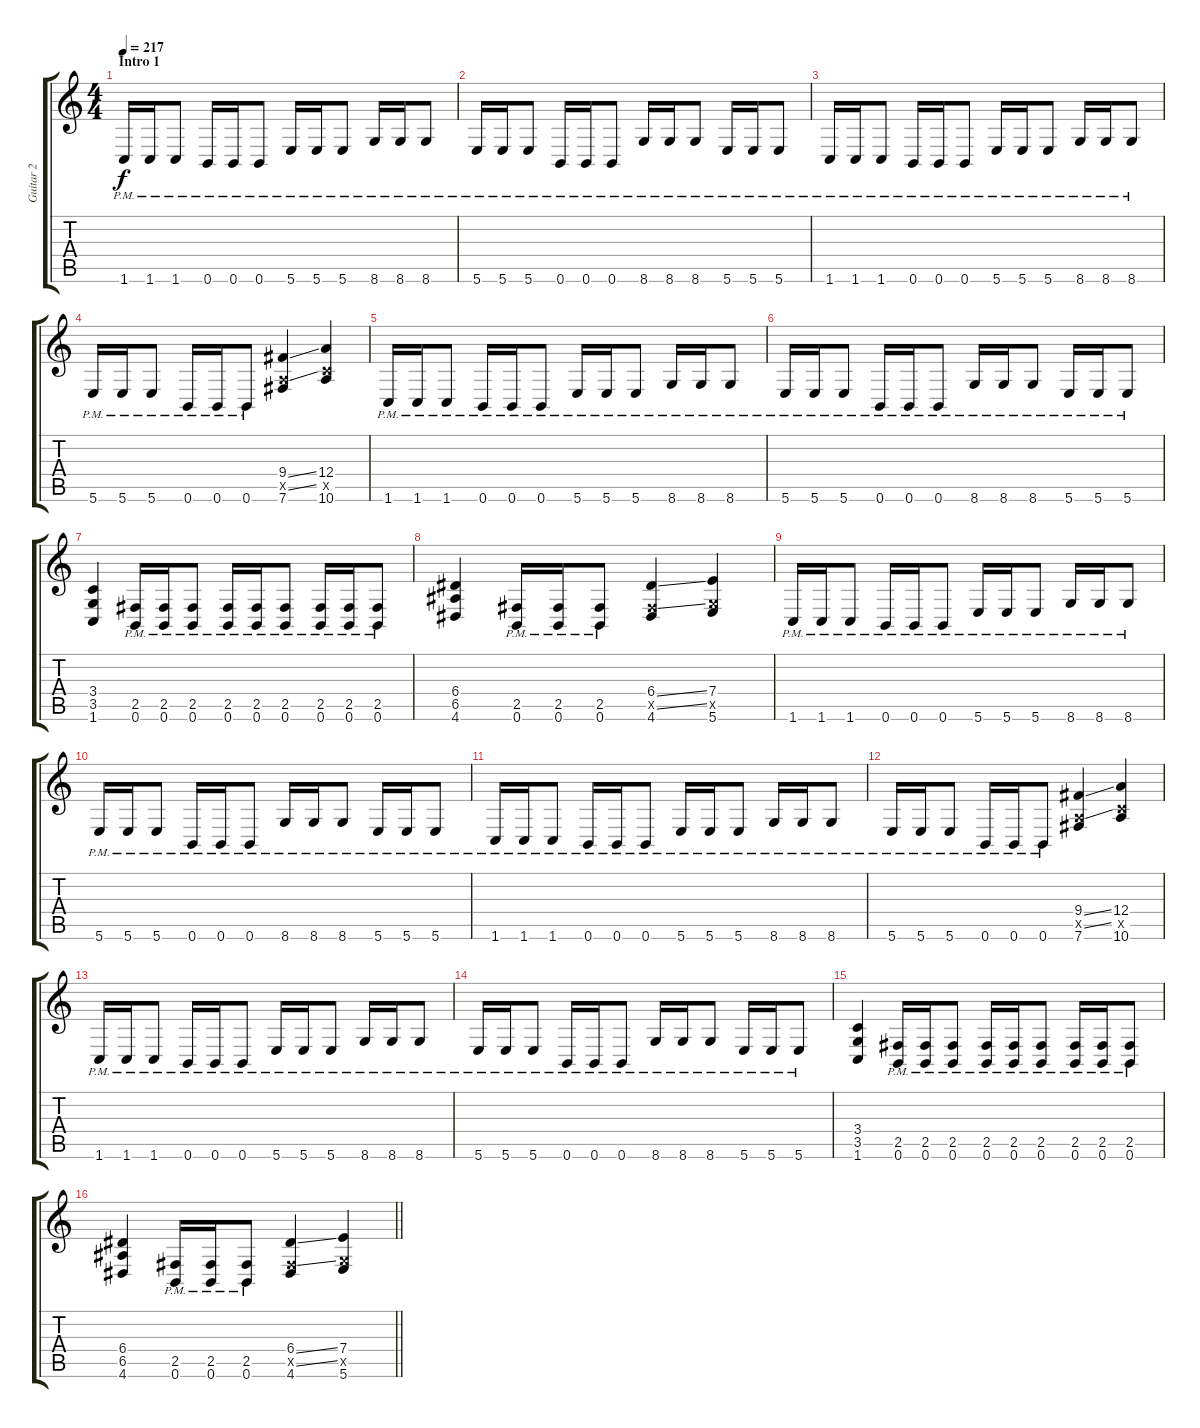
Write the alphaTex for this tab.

\track ("Guitar 2" "Guitar 2") {instrument distortionguitar}
\staff {score tabs}
\tuning (B3 Gb3 D3 A2 E2 B1) {hide}
\ts (4 4)
\section ("" "Intro 1")
\tempo 217
\clef g2
\ks c
1.6{pm}.16{dy f instrument distortionguitar} 1.6{pm}.16 1.6{pm}.8 0.6{pm}.16 0.6{pm}.16 0.6{pm}.8 5.6{pm}.16 5.6{pm}.16 5.6{pm}.8 8.6{pm}.16 8.6{pm}.16 8.6{pm}.8 |
5.6{pm}.16 5.6{pm}.16 5.6{pm}.8 0.6{pm}.16 0.6{pm}.16 0.6{pm}.8 8.6{pm}.16 8.6{pm}.16 8.6{pm}.8 5.6{pm}.16 5.6{pm}.16 5.6{pm}.8 |
1.6{pm}.16 1.6{pm}.16 1.6{pm}.8 0.6{pm}.16 0.6{pm}.16 0.6{pm}.8 5.6{pm}.16 5.6{pm}.16 5.6{pm}.8 8.6{pm}.16 8.6{pm}.16 8.6{pm}.8 |
5.6{pm}.16 5.6{pm}.16 5.6{pm}.8 0.6{pm}.16 0.6{pm}.16 0.6{pm}.8 (9.4{ss} 5.5{ss x} 7.6).4 (12.4 8.5{x} 10.6).4 |
1.6{pm}.16 1.6{pm}.16 1.6{pm}.8 0.6{pm}.16 0.6{pm}.16 0.6{pm}.8 5.6{pm}.16 5.6{pm}.16 5.6{pm}.8 8.6{pm}.16 8.6{pm}.16 8.6{pm}.8 |
5.6{pm}.16 5.6{pm}.16 5.6{pm}.8 0.6{pm}.16 0.6{pm}.16 0.6{pm}.8 8.6{pm}.16 8.6{pm}.16 8.6{pm}.8 5.6{pm}.16 5.6{pm}.16 5.6{pm}.8 |
(3.4 3.5 1.6).4 (2.5{pm} 0.6{pm}).16 (2.5{pm} 0.6{pm}).16 (2.5{pm} 0.6{pm}).8 (2.5{pm} 0.6{pm}).16 (2.5{pm} 0.6{pm}).16 (2.5{pm} 0.6{pm}).8 (2.5{pm} 0.6{pm}).16 (2.5{pm} 0.6{pm}).16 (2.5{pm} 0.6{pm}).8 |
(6.4 6.5 4.6).4 (2.5{pm} 0.6{pm}).16 (2.5{pm} 0.6{pm}).16 (2.5{pm} 0.6{pm}).8 (6.4{ss} 2.5{ss x} 4.6).4 (7.4 3.5{x} 5.6).4 |
1.6{pm}.16 1.6{pm}.16 1.6{pm}.8 0.6{pm}.16 0.6{pm}.16 0.6{pm}.8 5.6{pm}.16 5.6{pm}.16 5.6{pm}.8 8.6{pm}.16 8.6{pm}.16 8.6{pm}.8 |
5.6{pm}.16 5.6{pm}.16 5.6{pm}.8 0.6{pm}.16 0.6{pm}.16 0.6{pm}.8 8.6{pm}.16 8.6{pm}.16 8.6{pm}.8 5.6{pm}.16 5.6{pm}.16 5.6{pm}.8 |
1.6{pm}.16 1.6{pm}.16 1.6{pm}.8 0.6{pm}.16 0.6{pm}.16 0.6{pm}.8 5.6{pm}.16 5.6{pm}.16 5.6{pm}.8 8.6{pm}.16 8.6{pm}.16 8.6{pm}.8 |
5.6{pm}.16 5.6{pm}.16 5.6{pm}.8 0.6{pm}.16 0.6{pm}.16 0.6{pm}.8 (9.4{ss} 5.5{ss x} 7.6).4 (12.4 8.5{x} 10.6).4 |
1.6{pm}.16 1.6{pm}.16 1.6{pm}.8 0.6{pm}.16 0.6{pm}.16 0.6{pm}.8 5.6{pm}.16 5.6{pm}.16 5.6{pm}.8 8.6{pm}.16 8.6{pm}.16 8.6{pm}.8 |
5.6{pm}.16 5.6{pm}.16 5.6{pm}.8 0.6{pm}.16 0.6{pm}.16 0.6{pm}.8 8.6{pm}.16 8.6{pm}.16 8.6{pm}.8 5.6{pm}.16 5.6{pm}.16 5.6{pm}.8 |
(3.4 3.5 1.6).4 (2.5{pm} 0.6{pm}).16 (2.5{pm} 0.6{pm}).16 (2.5{pm} 0.6{pm}).8 (2.5{pm} 0.6{pm}).16 (2.5{pm} 0.6{pm}).16 (2.5{pm} 0.6{pm}).8 (2.5{pm} 0.6{pm}).16 (2.5{pm} 0.6{pm}).16 (2.5{pm} 0.6{pm}).8 |
\barLineRight lightlight
(6.4 6.5 4.6).4 (2.5{pm} 0.6{pm}).16 (2.5{pm} 0.6{pm}).16 (2.5{pm} 0.6{pm}).8 (6.4{ss} 2.5{ss x} 4.6).4 (7.4 3.5{x} 5.6).4
